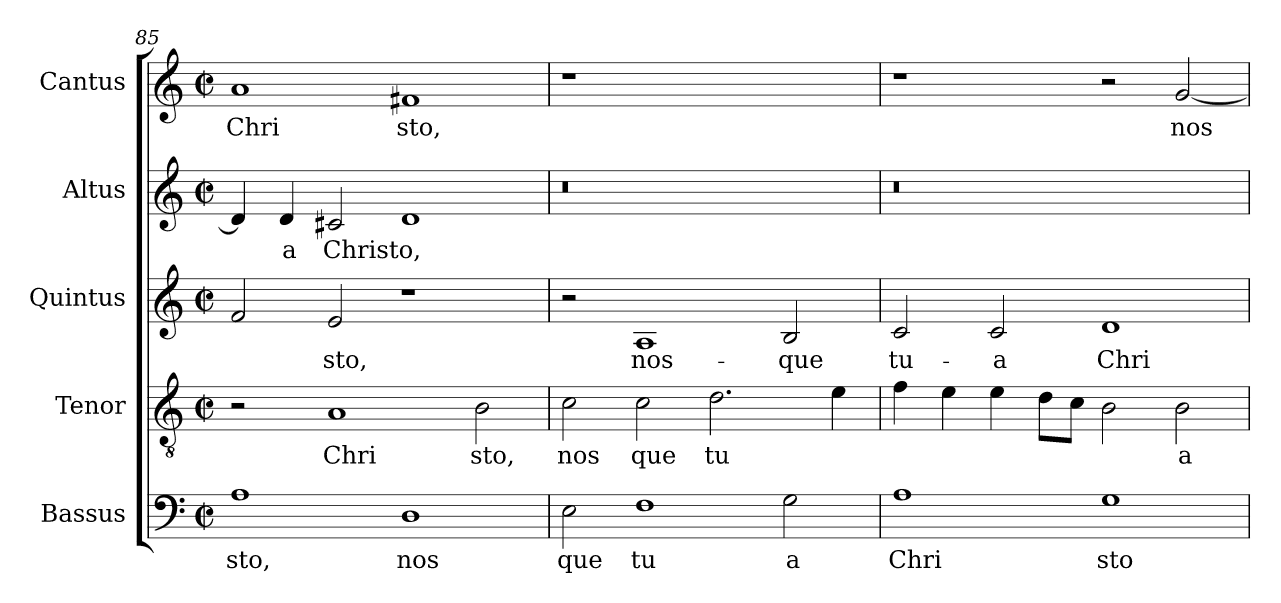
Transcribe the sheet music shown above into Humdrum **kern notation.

**kern	**text	**kern	**text	**kern	**text	**kern	**text	**kern	**text
*part5	*part5	*part4	*part4	*part3	*part3	*part2	*part2	*part1	*part1
*staff5	*staff5	*staff4	*staff4	*staff3	*staff3	*staff2	*staff2	*staff1	*staff1
*I"Bassus	*	*I"Tenor	*	*I"Quintus	*	*I"Altus	*	*I"Cantus	*
*clefF4	*	*clefGv2	*	*clefG2	*	*clefG2	*	*clefG2	*
*k[]	*	*k[]	*	*k[]	*	*k[]	*	*k[]	*
*C:	*	*C:	*	*C:	*	*C:	*	*C:	*
*M2/2	*	*M2/2	*	*M2/2	*	*M2/2	*	*M2/2	*
*met(c|)	*	*met(c|)	*	*met(c|)	*	*met(c|)	*	*met(c|)	*
=85	=85	=85	=85	=85	=85	=85	=85	=85	=85
!	!LO:LY:b:cj	!	!	!	!LO:LY:b:cj	!	!LO:LY:b:cj	!	!LO:LY:b:cj
1A	sto,	2r	.	2f/	--	4d/]	.	1a	Chri
!	!	!	!	!	!	!	!LO:LY:b:cj	!	!
.	.	.	.	.	.	4d/	a	.	.
!	!	!	!LO:LY:b:cj	!	!LO:LY:b:cj	!	!LO:LY:b:cj	!	!
.	.	1A	Chri	2e/	-sto,	2c#X/	Christo,	.	.
!	!LO:LY:b:cj	!	!	!	!	!	!LO:LY:b:cj	!	!LO:LY:b:cj
1D	nos	.	.	1r	.	1d	.	1f#X	sto,
!	!	!	!LO:LY:b:cj	!	!	!	!	!	!
.	.	2B\	sto,	.	.	.	.	.	.
=86	=86	=86	=86	=86	=86	=86	=86	=86	=86
!	!LO:LY:b:cj	!	!LO:LY:b:cj	!	!	!	!	!	!
2E\	que	2c\	nos	2r	.	0r	.	1r	.
!	!LO:LY:b:cj	!	!LO:LY:b:cj	!	!LO:LY:b:cj	!	!	!	!
1F	tu	2c\	que	1A	nos-	.	.	.	.
!	!	!	!LO:LY:b:cj	!	!	!	!	!	!
.	.	2.d\	tu	.	.	.	.	1ryy	.
!	!LO:LY:b:cj	!	!	!	!LO:LY:b:cj	!	!	!	!
2G\	a	.	.	2B/	-que	.	.	.	.
!	!	!	!LO:LY:b:cj	!	!	!	!	!	!
.	.	4e\	.	.	.	.	.	.	.
=87	=87	=87	=87	=87	=87	=87	=87	=87	=87
!	!LO:LY:b:cj	!	!LO:LY:b:cj	!	!LO:LY:b:cj	!	!	!	!
1A	Chri	4f\	.	2c/	tu-	0r	.	1r	.
!	!	!	!LO:LY:b:cj	!	!	!	!	!	!
.	.	4e\	.	.	.	.	.	.	.
!	!	!	!LO:LY:b:cj	!	!LO:LY:b:cj	!	!	!	!
.	.	4e\	.	2c/	-a	.	.	.	.
!	!	!	!LO:LY:b:cj	!	!	!	!	!	!
.	.	8d\L	.	.	.	.	.	.	.
!	!	!	!LO:LY:b:cj	!	!	!	!	!	!
.	.	8c\J	.	.	.	.	.	.	.
!	!LO:LY:b:cj	!	!LO:LY:b:cj	!	!LO:LY:b:cj	!	!	!	!
1G	sto	2B\	.	1d	Chri-	.	.	2r	.
!	!	!	!LO:LY:b:cj	!	!	!	!	!	!LO:LY:b:cj
.	.	2B\	a	.	.	.	.	[<2g/	nos
=	=	=	=	=	=	=	=	=	=
*-	*-	*-	*-	*-	*-	*-	*-	*-	*-
